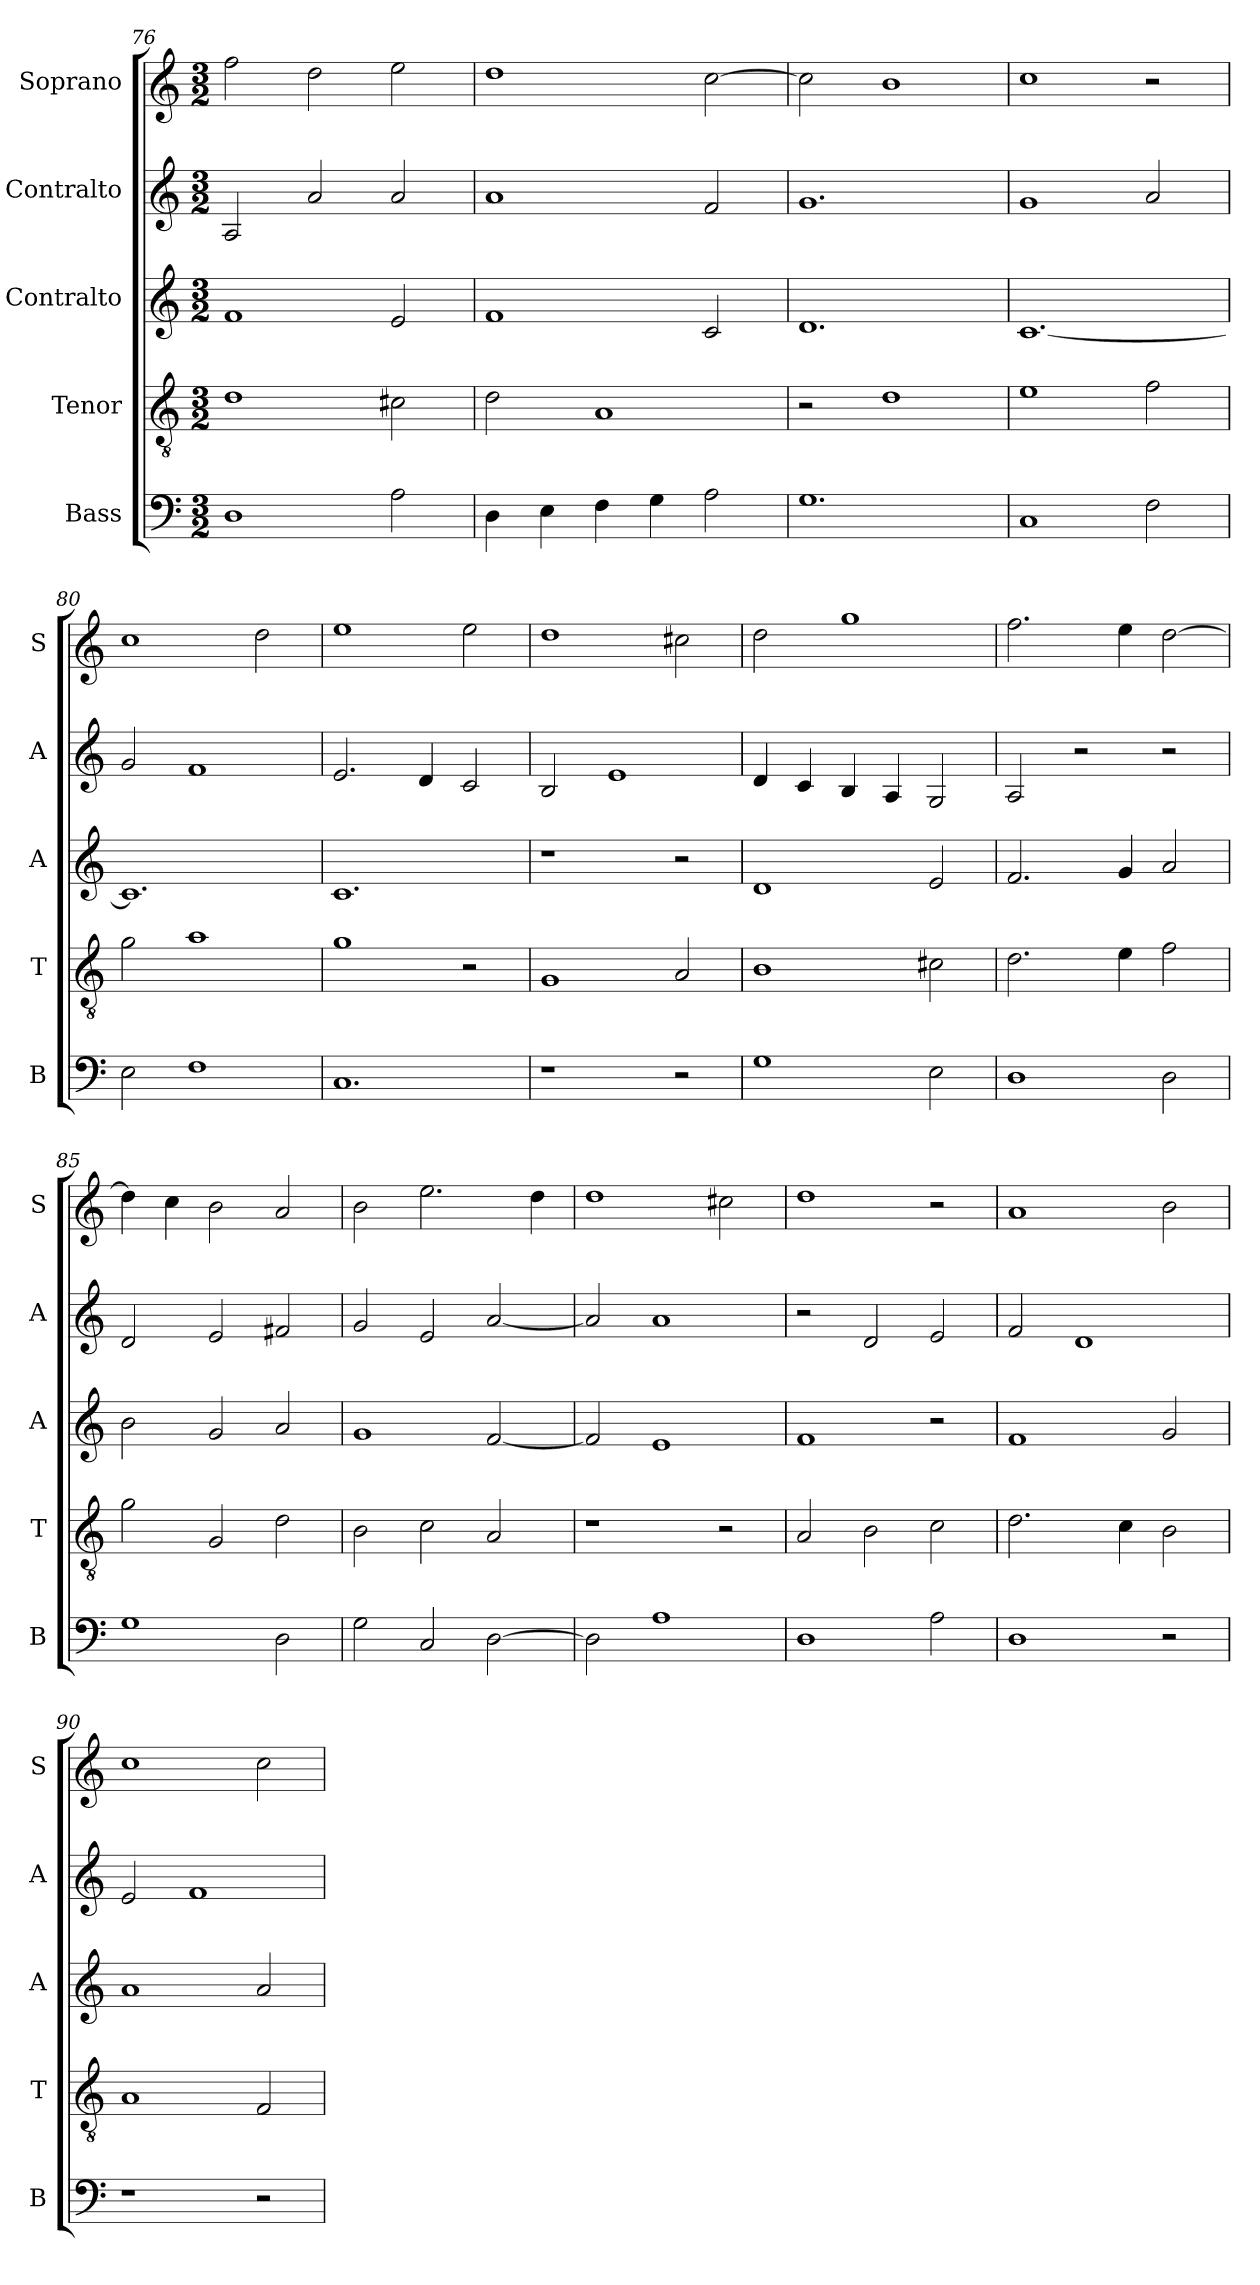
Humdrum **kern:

**kern	**kern	**kern	**kern	**kern
*part5	*part4	*part3	*part2	*part1
*staff5	*staff4	*staff3	*staff2	*staff1
*I"Bass	*I"Tenor	*I"Contralto	*I"Contralto	*I"Soprano
*I'B	*I'T	*I'A	*I'A	*I'S
*clefF4	*clefGv2	*clefG2	*clefG2	*clefG2
*k[]	*k[]	*k[]	*k[]	*k[]
*G:mix	*G:mix	*G:mix	*G:mix	*G:mix
*M3/2	*M3/2	*M3/2	*M3/2	*M3/2
=76	=76	=76	=76	=76
1D	1d	1f	2A	2ff
.	.	.	2a	2dd
2A	2c#X	2e	2a	2ee
=77	=77	=77	=77	=77
4D	2d	1f	1a	1dd
4E	.	.	.	.
4F	1A	.	.	.
4G	.	.	.	.
2A	.	2c	2f	[2cc
=78	=78	=78	=78	=78
1.G	2r	1.d	1.g	2cc]
.	1d	.	.	1b
=79	=79	=79	=79	=79
1C	1e	[1.c	1g	1cc
2F	2f	.	2a	2r
=80	=80	=80	=80	=80
2E	2g	1.c]	2g	1cc
1F	1a	.	1f	.
.	.	.	.	2dd
=81	=81	=81	=81	=81
1.C	1g	1.c	2.e	1ee
.	.	.	4d	.
.	2r	.	2c	2ee
=82	=82	=82	=82	=82
1r	1G	1r	2B	1dd
.	.	.	1e	.
2r	2A	2r	.	2cc#X
=83	=83	=83	=83	=83
1G	1B	1d	4d	2dd
.	.	.	4c	.
.	.	.	4B	1gg
.	.	.	4A	.
2E	2c#X	2e	2G	.
=84	=84	=84	=84	=84
1D	2.d	2.f	2A	2.ff
.	.	.	2r	.
.	4e	4g	.	4ee
2D	2f	2a	2r	[2dd
=85	=85	=85	=85	=85
1G	2g	2b	2d	4dd]
.	.	.	.	4cc
.	2G	2g	2e	2b
2D	2d	2a	2f#X	2a
=86	=86	=86	=86	=86
2G	2B	1g	2g	2b
2C	2c	.	2e	2.ee
[2D	2A	[2f	[2a	.
.	.	.	.	4dd
=87	=87	=87	=87	=87
2D]	1r	2f]	2a]	1dd
1A	.	1e	1a	.
.	2r	.	.	2cc#X
=88	=88	=88	=88	=88
1D	2A	1f	2r	1dd
.	2B	.	2d	.
2A	2c	2r	2e	2r
=89	=89	=89	=89	=89
1D	2.d	1f	2f	1a
.	.	.	1d	.
.	4c	.	.	.
2r	2B	2g	.	2b
=90	=90	=90	=90	=90
1r	1A	1a	2e	1cc
.	.	.	1f	.
2r	2F	2a	.	2cc
=	=	=	=	=
*-	*-	*-	*-	*-
